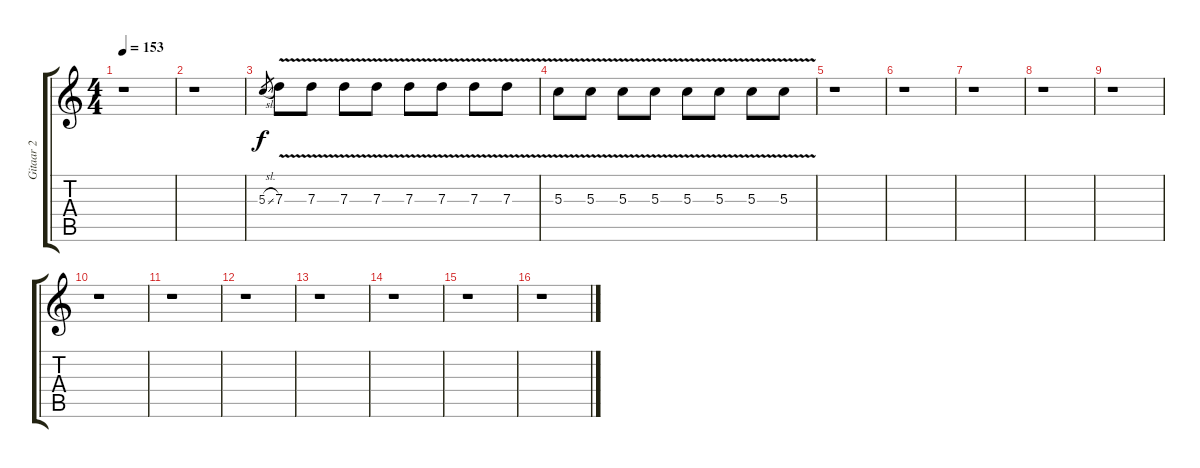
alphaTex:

\track ("Gitaar 2" "Gitaar 2") {instrument overdrivenguitar}
\staff {score tabs}
\tuning (E4 B3 G3 D3 A2 E2) {hide}
\ts (4 4)
\tempo 153
\clef g2
\ks c
r.1{dy f} |
r.1 |
5.3{sl}.8{gr} 7.3{v}.8 7.3{v}.8 7.3{v}.8 7.3{v}.8 7.3{v}.8 7.3{v}.8 7.3{v}.8 7.3{v}.8 |
5.3{v}.8 5.3{v}.8 5.3{v}.8 5.3{v}.8 5.3{v}.8 5.3{v}.8 5.3{v}.8 5.3{v}.8 |
r.1 |
r.1 |
r.1 |
r.1 |
r.1 |
r.1 |
r.1 |
r.1 |
r.1 |
r.1 |
r.1 |
r.1
